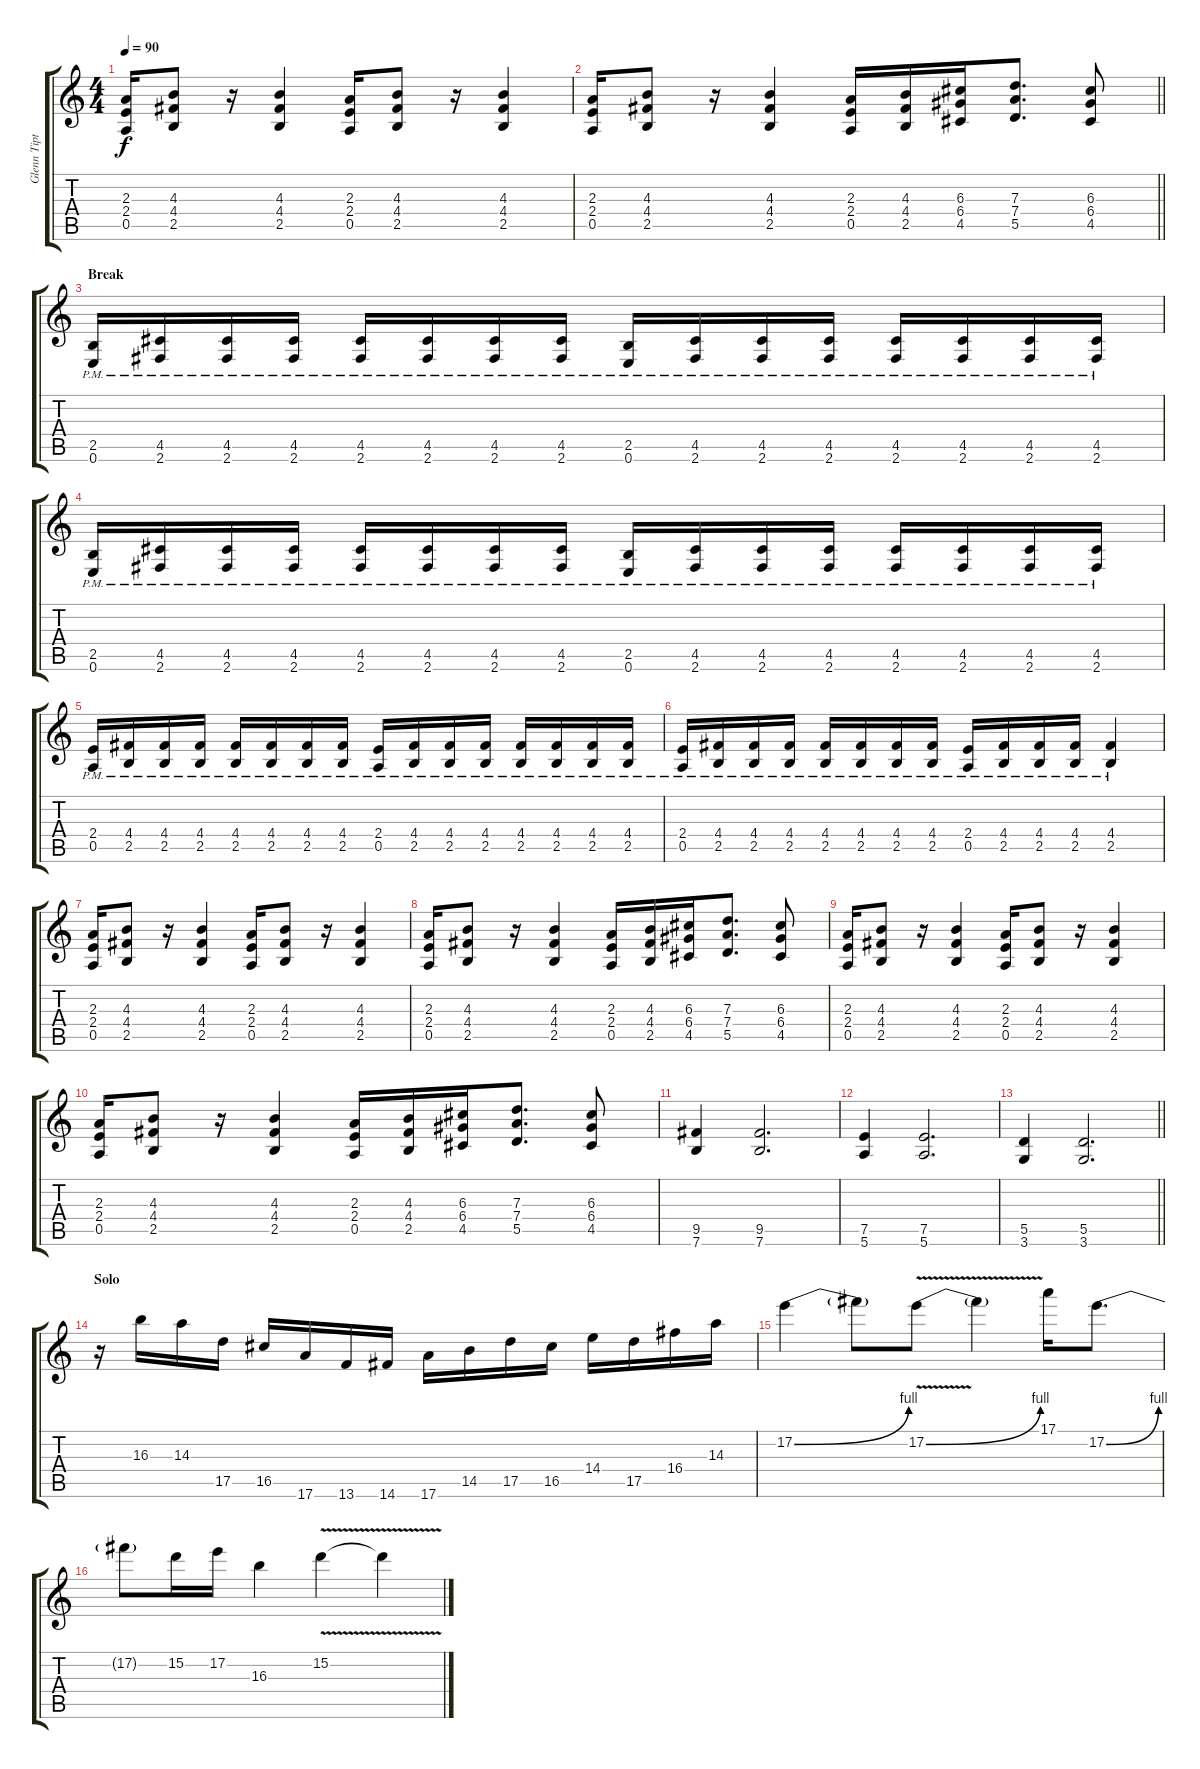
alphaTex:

\track ("Glenn Tipton" "Glenn Tipt") {instrument acousticguitarnylon}
\staff {score tabs}
\tuning (E4 B3 G3 D3 A2 E2) {hide}
\ts (4 4)
\tempo 90
\clef g2
\ks c
(2.3 2.4 0.5).16{dy f} (4.3 4.4 2.5).8 r.16 (4.3 4.4 2.5).4 (2.3 2.4 0.5).16 (4.3 4.4 2.5).8 r.16 (4.3 4.4 2.5).4 |
\barLineRight lightlight
(2.3 2.4 0.5).16 (4.3 4.4 2.5).8 r.16 (4.3 4.4 2.5).4 (2.3 2.4 0.5).16 (4.3 4.4 2.5).16 (6.3 6.4 4.5).16 (7.3 7.4 5.5).8{d} (6.3 6.4 4.5).8 |
\section ("" "Break")
(2.5{pm} 0.6).16 (4.5{pm} 2.6{pm}).16 (4.5{pm} 2.6{pm}).16 (4.5{pm} 2.6{pm}).16 (4.5{pm} 2.6{pm}).16 (4.5{pm} 2.6{pm}).16 (4.5{pm} 2.6{pm}).16 (4.5{pm} 2.6{pm}).16 (2.5{pm} 0.6).16 (4.5{pm} 2.6{pm}).16 (4.5{pm} 2.6{pm}).16 (4.5{pm} 2.6{pm}).16 (4.5{pm} 2.6{pm}).16 (4.5{pm} 2.6{pm}).16 (4.5{pm} 2.6{pm}).16 (4.5{pm} 2.6{pm}).16 |
(2.5{pm} 0.6).16 (4.5{pm} 2.6{pm}).16 (4.5{pm} 2.6{pm}).16 (4.5{pm} 2.6{pm}).16 (4.5{pm} 2.6{pm}).16 (4.5{pm} 2.6{pm}).16 (4.5{pm} 2.6{pm}).16 (4.5{pm} 2.6{pm}).16 (2.5{pm} 0.6).16 (4.5{pm} 2.6{pm}).16 (4.5{pm} 2.6{pm}).16 (4.5{pm} 2.6{pm}).16 (4.5{pm} 2.6{pm}).16 (4.5{pm} 2.6{pm}).16 (4.5{pm} 2.6{pm}).16 (4.5{pm} 2.6{pm}).16 |
(2.4{pm} 0.5).16 (4.4 2.5{pm}).16 (4.4 2.5{pm}).16 (4.4 2.5{pm}).16 (4.4 2.5{pm}).16 (4.4 2.5{pm}).16 (4.4 2.5{pm}).16 (4.4 2.5{pm}).16 (2.4{pm} 0.5).16 (4.4 2.5{pm}).16 (4.4 2.5{pm}).16 (4.4 2.5{pm}).16 (4.4 2.5{pm}).16 (4.4 2.5{pm}).16 (4.4 2.5{pm}).16 (4.4 2.5{pm}).16 |
(2.4{pm} 0.5).16 (4.4 2.5{pm}).16 (4.4 2.5{pm}).16 (4.4 2.5{pm}).16 (4.4 2.5{pm}).16 (4.4 2.5{pm}).16 (4.4 2.5{pm}).16 (4.4 2.5{pm}).16 (2.4{pm} 0.5).16 (4.4{pm} 2.5).16 (4.4{pm} 2.5).16 (4.4{pm} 2.5).16 (4.4{pm} 2.5).4 |
(2.3 2.4 0.5).16 (4.3 4.4 2.5).8 r.16 (4.3 4.4 2.5).4 (2.3 2.4 0.5).16 (4.3 4.4 2.5).8 r.16 (4.3 4.4 2.5).4 |
(2.3 2.4 0.5).16 (4.3 4.4 2.5).8 r.16 (4.3 4.4 2.5).4 (2.3 2.4 0.5).16 (4.3 4.4 2.5).16 (6.3 6.4 4.5).16 (7.3 7.4 5.5).8{d} (6.3 6.4 4.5).8 |
(2.3 2.4 0.5).16 (4.3 4.4 2.5).8 r.16 (4.3 4.4 2.5).4 (2.3 2.4 0.5).16 (4.3 4.4 2.5).8 r.16 (4.3 4.4 2.5).4 |
(2.3 2.4 0.5).16 (4.3 4.4 2.5).8 r.16 (4.3 4.4 2.5).4 (2.3 2.4 0.5).16 (4.3 4.4 2.5).16 (6.3 6.4 4.5).16 (7.3 7.4 5.5).8{d} (6.3 6.4 4.5).8 |
(9.5 7.6).4 (9.5 7.6).2{d} |
(7.5 5.6).4 (7.5 5.6).2{d} |
\barLineRight lightlight
(5.5 3.6).4 (5.5 3.6).2{d} |
\section ("" "Solo")
r.16 16.3.16 14.3.16 17.5.16 16.5.16 17.6.16 13.6.16 14.6.16 17.6.16 14.5.16 17.5.16 16.5.16 14.4.16 17.5.16 16.4.16 14.3.16 |
17.2{be (bend 0 0 60 4)}.4 17.2{t}.8 17.2{be (bend 0 0 60 4) v}.8 17.2{t}.4 17.1.16 17.2{be (bend 0 0 60 4)}.8{d} |
17.2{t}.8 15.2.16 17.2.16 16.3.4 15.2{v}.4 15.2{t}.4
